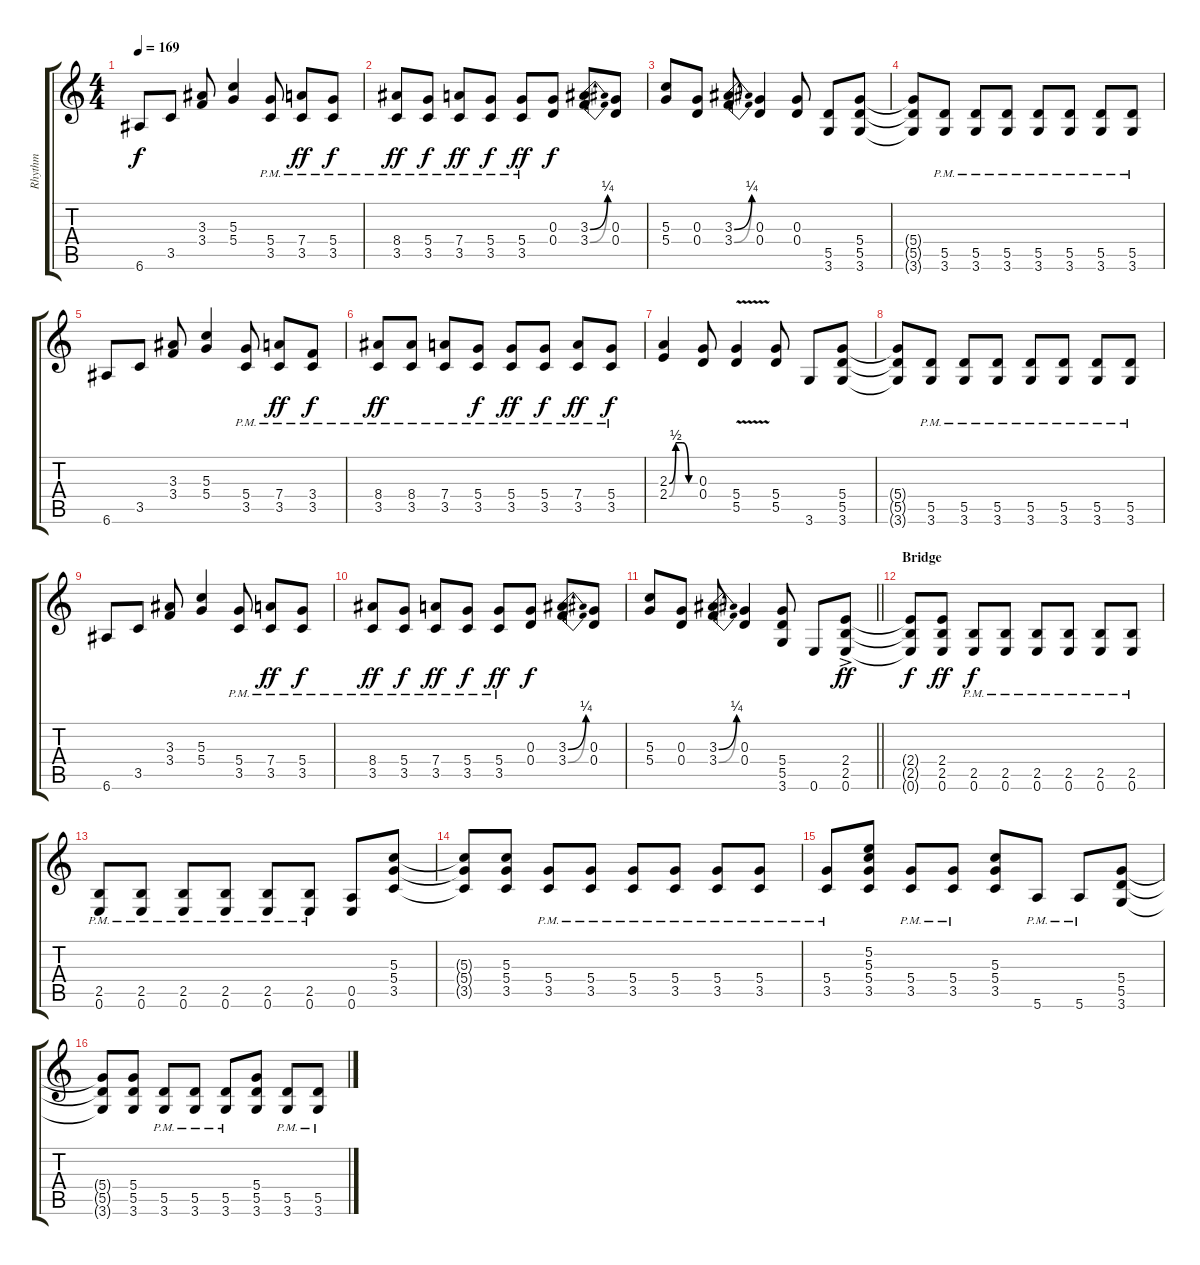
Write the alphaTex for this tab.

\track ("Rhythm" "Rhythm") {instrument overdrivenguitar}
\staff {score tabs}
\tuning (E4 B3 G3 D3 A2 E2) {hide}
\ts (4 4)
\tempo 169
\clef g2
\ks c
6.6.8{dy f} 3.5.8 (3.3 3.4).8 (5.3 5.4).4 (5.4{pm} 3.5{pm}).8 (7.4{pm} 3.5{pm}).8{dy ff} (5.4{pm} 3.5{pm}).8{dy f} |
(8.4{pm} 3.5{pm}).8{dy ff} (5.4{pm} 3.5{pm}).8{dy f} (7.4{pm} 3.5{pm}).8{dy ff} (5.4{pm} 3.5{pm}).8{dy f} (5.4{pm} 3.5{pm}).8{dy ff} (0.3 0.4).8{dy f} (3.3{be (bend 0 0 60 1)} 3.4{be (bend 0 0 60 1)}).8 (0.3 0.4).8 |
(5.3 5.4).8 (0.3 0.4).8 (3.3{be (bend 0 0 60 1)} 3.4{be (bend 0 0 60 1)}).8 (0.3 0.4).4 (0.3 0.4).8 (5.5 3.6).8 (5.4 5.5 3.6).8 |
(5.4{t} 5.5{t} 3.6{t}).8 (5.5{pm} 3.6{pm}).8 (5.5{pm} 3.6{pm}).8 (5.5{pm} 3.6{pm}).8 (5.5{pm} 3.6{pm}).8 (5.5{pm} 3.6{pm}).8 (5.5{pm} 3.6{pm}).8 (5.5{pm} 3.6{pm}).8 |
6.6.8 3.5.8 (3.3 3.4).8 (5.3 5.4).4 (5.4{pm} 3.5{pm}).8 (7.4{pm} 3.5{pm}).8{dy ff} (3.4{pm} 3.5{pm}).8{dy f} |
(8.4{pm} 3.5{pm}).8{dy ff} (8.4{pm} 3.5{pm}).8 (7.4{pm} 3.5{pm}).8 (5.4{pm} 3.5{pm}).8{dy f} (5.4{pm} 3.5{pm}).8{dy ff} (5.4{pm} 3.5{pm}).8{dy f} (7.4{pm} 3.5{pm}).8{dy ff} (5.4{pm} 3.5{pm}).8{dy f} |
(2.3{be (custom 0 0 15 2 30 2 45 0 60 0)} 2.4{be (custom 0 0 15 2 30 2 45 0 60 0)}).4 (0.3 0.4).8 (5.4{v} 5.5{v}).4 (5.4 5.5).8 3.6.8 (5.4 5.5 3.6).8 |
(5.4{t} 5.5{t} 3.6{t}).8 (5.5{pm} 3.6{pm}).8 (5.5{pm} 3.6{pm}).8 (5.5{pm} 3.6{pm}).8 (5.5{pm} 3.6{pm}).8 (5.5{pm} 3.6{pm}).8 (5.5{pm} 3.6{pm}).8 (5.5{pm} 3.6{pm}).8 |
6.6.8 3.5.8 (3.3 3.4).8 (5.3 5.4).4 (5.4{pm} 3.5{pm}).8 (7.4{pm} 3.5{pm}).8{dy ff} (5.4{pm} 3.5{pm}).8{dy f} |
(8.4{pm} 3.5{pm}).8{dy ff} (5.4{pm} 3.5{pm}).8{dy f} (7.4{pm} 3.5{pm}).8{dy ff} (5.4{pm} 3.5{pm}).8{dy f} (5.4{pm} 3.5{pm}).8{dy ff} (0.3 0.4).8{dy f} (3.3{be (bend 0 0 60 1)} 3.4{be (bend 0 0 60 1)}).8 (0.3 0.4).8 |
\barLineRight lightlight
(5.3 5.4).8 (0.3 0.4).8 (3.3{be (bend 0 0 60 1)} 3.4{be (bend 0 0 60 1)}).8 (0.3 0.4).4 (5.4 5.5 3.6).8 0.6.8 (2.4{ac} 2.5 0.6{ac}).8{dy ff} |
\section ("" "Bridge")
(2.4{t} 2.5{t} 0.6{t}).8{dy f} (2.4 2.5 0.6).8{dy ff} (2.5{pm} 0.6{pm}).8{dy f} (2.5{pm} 0.6{pm}).8 (2.5{pm} 0.6{pm}).8 (2.5{pm} 0.6{pm}).8 (2.5{pm} 0.6{pm}).8 (2.5{pm} 0.6{pm}).8 |
(2.5{pm} 0.6{pm}).8 (2.5{pm} 0.6{pm}).8 (2.5{pm} 0.6{pm}).8 (2.5{pm} 0.6{pm}).8 (2.5{pm} 0.6{pm}).8 (2.5{pm} 0.6{pm}).8 (0.5 0.6).8 (5.3 5.4 3.5).8 |
(5.3{t} 5.4{t} 3.5{t}).8 (5.3 5.4 3.5).8 (5.4{pm} 3.5{pm}).8 (5.4{pm} 3.5{pm}).8 (5.4{pm} 3.5{pm}).8 (5.4{pm} 3.5{pm}).8 (5.4{pm} 3.5{pm}).8 (5.4{pm} 3.5{pm}).8 |
(5.4{pm} 3.5{pm}).8 (5.2 5.3 5.4 3.5).8 (5.4{pm} 3.5{pm}).8 (5.4{pm} 3.5{pm}).8 (5.3 5.4 3.5).8 5.6{pm}.8 5.6{pm}.8 (5.4 5.5 3.6).8 |
(5.4{t} 5.5{t} 3.6{t}).8 (5.4 5.5 3.6).8 (5.5{pm} 3.6{pm}).8 (5.5{pm} 3.6{pm}).8 (5.5{pm} 3.6{pm}).8 (5.4 5.5 3.6).8 (5.5{pm} 3.6{pm}).8 (5.5{pm} 3.6{pm}).8
